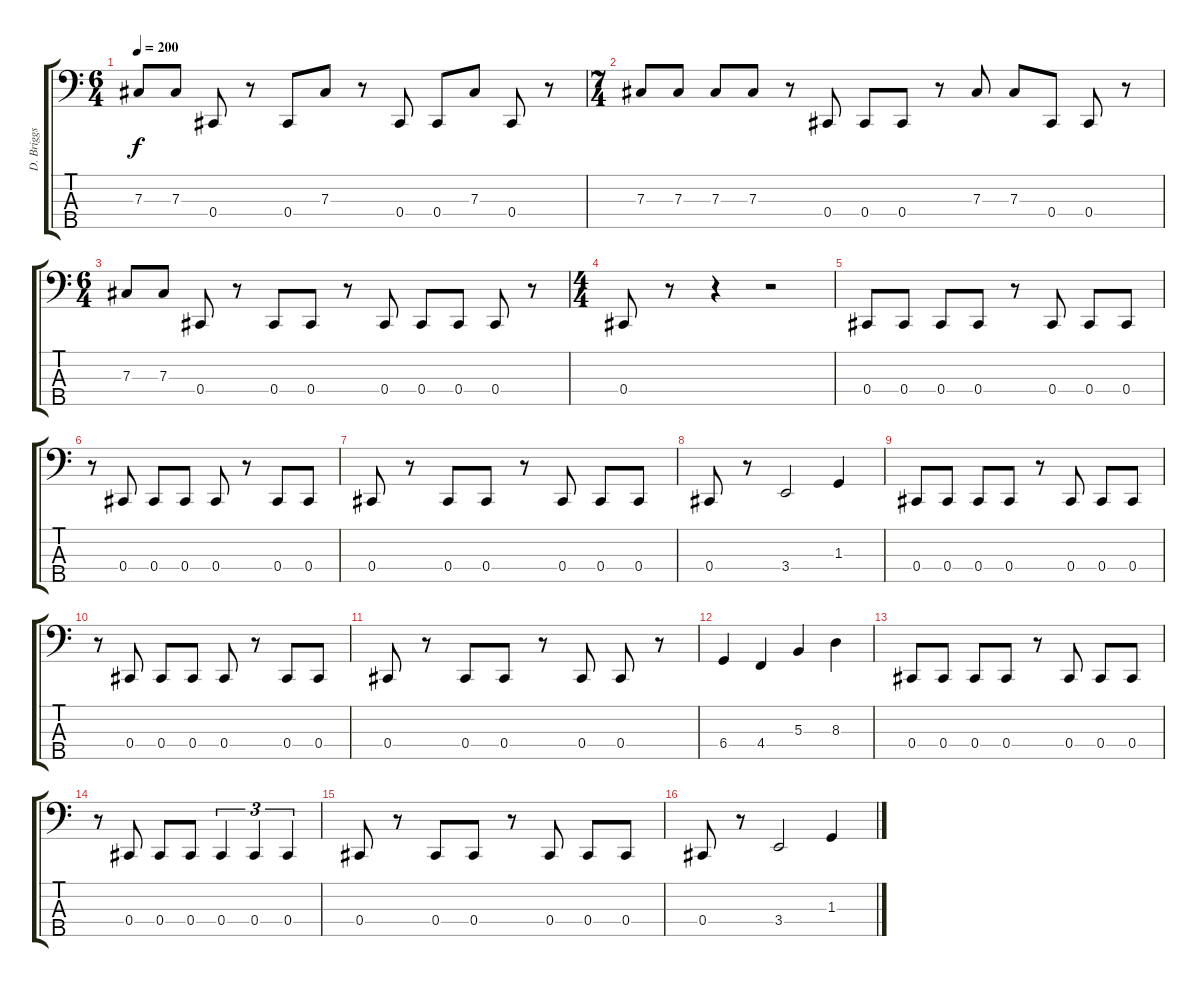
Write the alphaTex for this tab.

\track ("D. Briggs Bass" "D. Briggs ") {instrument electricbassfinger}
\staff {score tabs}
\tuning (E2 B1 Gb1 Db1 Ab0) {hide}
\ts (6 4)
\tempo 200
\clef f4
\ks c
7.3.8{dy f} 7.3.8 0.4.8 r.8 0.4.8 7.3.8 r.8 0.4.8 0.4.8 7.3.8 0.4.8 r.8 |
\ts (7 4)
7.3.8 7.3.8 7.3.8 7.3.8 r.8 0.4.8 0.4.8 0.4.8 r.8 7.3.8 7.3.8 0.4.8 0.4.8 r.8 |
\ts (6 4)
7.3.8 7.3.8 0.4.8 r.8 0.4.8 0.4.8 r.8 0.4.8 0.4.8 0.4.8 0.4.8 r.8 |
\ts (4 4)
0.4.8 r.8 r.4 r.2 |
0.4.8 0.4.8 0.4.8 0.4.8 r.8 0.4.8 0.4.8 0.4.8 |
r.8 0.4.8 0.4.8 0.4.8 0.4.8 r.8 0.4.8 0.4.8 |
0.4.8 r.8 0.4.8 0.4.8 r.8 0.4.8 0.4.8 0.4.8 |
0.4.8 r.8 3.4.2 1.3.4 |
0.4.8 0.4.8 0.4.8 0.4.8 r.8 0.4.8 0.4.8 0.4.8 |
r.8 0.4.8 0.4.8 0.4.8 0.4.8 r.8 0.4.8 0.4.8 |
0.4.8 r.8 0.4.8 0.4.8 r.8 0.4.8 0.4.8 r.8 |
6.4.4 4.4.4 5.3.4 8.3.4 |
0.4.8 0.4.8 0.4.8 0.4.8 r.8 0.4.8 0.4.8 0.4.8 |
r.8 0.4.8 0.4.8 0.4.8 0.4.4{tu (3 2)} 0.4.4{tu (3 2)} 0.4.4{tu (3 2)} |
0.4.8 r.8 0.4.8 0.4.8 r.8 0.4.8 0.4.8 0.4.8 |
0.4.8 r.8 3.4.2 1.3.4
